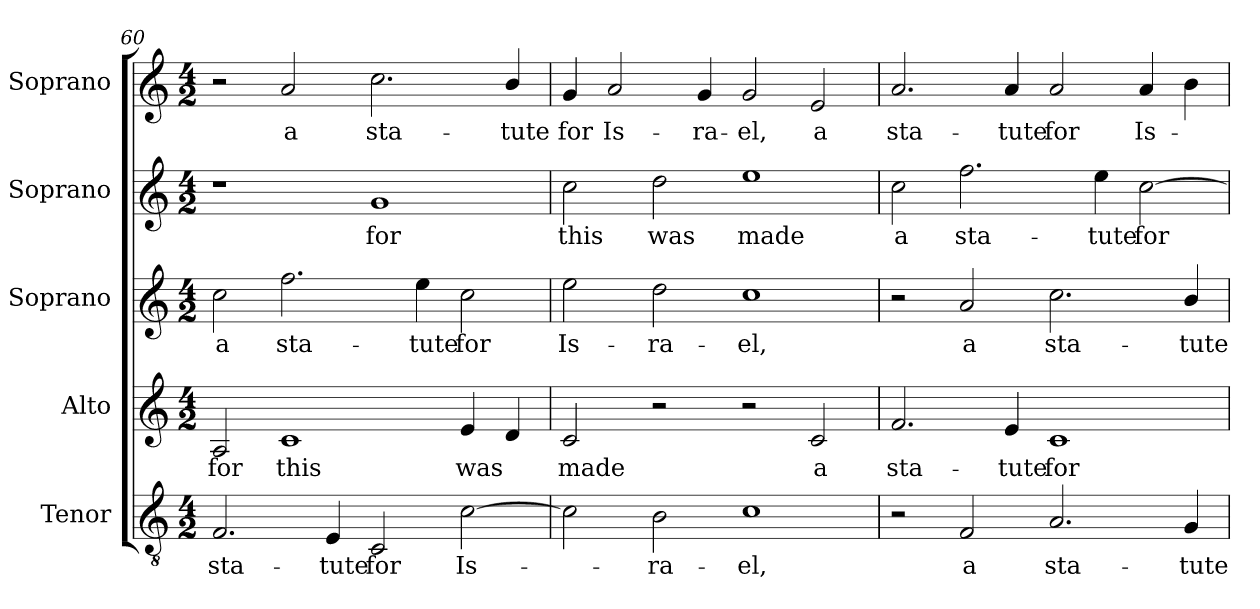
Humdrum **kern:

**kern	**text	**kern	**text	**kern	**text	**kern	**text	**kern	**text
*part5	*part5	*part4	*part4	*part3	*part3	*part2	*part2	*part1	*part1
*staff5	*staff5	*staff4	*staff4	*staff3	*staff3	*staff2	*staff2	*staff1	*staff1
*I"Tenor	*	*I"Alto	*	*I"Soprano	*	*I"Soprano	*	*I"Soprano	*
*I'T.	*	*I'A.	*	*I'S.	*	*I'S.	*	*I'S.	*
!!LO:PB:g=z
*clefGv2	*	*clefG2	*	*clefG2	*	*clefG2	*	*clefG2	*
*ITrd7c12	*	*	*	*	*	*	*	*	*
*k[]	*	*k[]	*	*k[]	*	*k[]	*	*k[]	*
*C:	*	*C:	*	*C:	*	*C:	*	*C:	*
*M4/2	*	*M4/2	*	*M4/2	*	*M4/2	*	*M4/2	*
=60	=60	=60	=60	=60	=60	=60	=60	=60	=60
!	!LO:LY:b:color=#000000	!	!	!	!	!	!	!	!
!	!	!	!LO:LY:b:color=#000000	!	!	!	!	!	!
!	!	!	!	!	!LO:LY:b:color=#000000	!	!	!	!
2.FFi/	sta-	2Ai/	for	2cci\	a	1r	.	2r	.
!	!	!	!LO:LY:b:color=#000000	!	!	!	!	!	!
!	!	!	!	!	!LO:LY:b:color=#000000	!	!	!	!
!	!	!	!	!	!	!	!	!	!LO:LY:b:color=#000000
.	.	1ci	this	2.ffi\	sta-	.	.	2ai/	a
!	!LO:LY:b:color=#000000	!	!	!	!	!	!	!	!
4EEi/	-tute	.	.	.	.	.	.	.	.
!	!LO:LY:b:color=#000000	!	!	!	!	!	!	!	!
!	!	!	!	!	!	!	!LO:LY:b:color=#000000	!	!
!	!	!	!	!	!	!	!	!	!LO:LY:b:color=#000000
2CCi/	for	.	.	.	.	1gi	for	2.cci\	sta-
!	!	!	!	!	!LO:LY:b:color=#000000	!	!	!	!
.	.	.	.	4eei\	-tute	.	.	.	.
!	!LO:LY:b:color=#000000	!	!	!	!	!	!	!	!
!	!	!	!LO:LY:b:color=#000000	!	!	!	!	!	!
!	!	!	!	!	!LO:LY:b:color=#000000	!	!	!	!
[2Ci\	Is-	4ei/	was	2cci\	for	.	.	.	.
!	!	!	!	!	!	!	!	!	!LO:LY:b:color=#000000
.	.	4di/	.	.	.	.	.	4bi/	-tute
=61	=61	=61	=61	=61	=61	=61	=61	=61	=61
!	!	!	!LO:LY:b:color=#000000	!	!	!	!	!	!
!	!	!	!	!	!LO:LY:b:color=#000000	!	!	!	!
!	!	!	!	!	!	!	!LO:LY:b:color=#000000	!	!
!	!	!	!	!	!	!	!	!	!LO:LY:b:color=#000000
2Ci\]	.	2ci/	made	2eei\	Is-	2cci\	this	4gi/	for
!	!	!	!	!	!	!	!	!	!LO:LY:b:color=#000000
.	.	.	.	.	.	.	.	2ai/	Is-
!	!LO:LY:b:color=#000000	!	!	!	!	!	!	!	!
!	!	!	!	!	!LO:LY:b:color=#000000	!	!	!	!
!	!	!	!	!	!	!	!LO:LY:b:color=#000000	!	!
2BBi\	-ra-	2r	.	2ddi\	-ra-	2ddi\	was	.	.
!	!	!	!	!	!	!	!	!	!LO:LY:b:color=#000000
.	.	.	.	.	.	.	.	4gi/	-ra-
!	!LO:LY:b:color=#000000	!	!	!	!	!	!	!	!
!	!	!	!	!	!LO:LY:b:color=#000000	!	!	!	!
!	!	!	!	!	!	!	!LO:LY:b:color=#000000	!	!
!	!	!	!	!	!	!	!	!	!LO:LY:b:color=#000000
1Ci	-el,	2r	.	1cci	-el,	1eei	made	2gi/	-el,
!	!	!	!LO:LY:b:color=#000000	!	!	!	!	!	!
!	!	!	!	!	!	!	!	!	!LO:LY:b:color=#000000
.	.	2ci/	a	.	.	.	.	2ei/	a
=62	=62	=62	=62	=62	=62	=62	=62	=62	=62
!	!	!	!LO:LY:b:color=#000000	!	!	!	!	!	!
!	!	!	!	!	!	!	!LO:LY:b:color=#000000	!	!
!	!	!	!	!	!	!	!	!	!LO:LY:b:color=#000000
2r	.	2.fi/	sta-	2r	.	2cci\	a	2.ai/	sta-
!	!LO:LY:b:color=#000000	!	!	!	!	!	!	!	!
!	!	!	!	!	!LO:LY:b:color=#000000	!	!	!	!
!	!	!	!	!	!	!	!LO:LY:b:color=#000000	!	!
2FFi/	a	.	.	2ai/	a	2.ffi\	sta-	.	.
!	!	!	!LO:LY:b:color=#000000	!	!	!	!	!	!
!	!	!	!	!	!	!	!	!	!LO:LY:b:color=#000000
.	.	4ei/	-tute	.	.	.	.	4ai/	-tute
!	!LO:LY:b:color=#000000	!	!	!	!	!	!	!	!
!	!	!	!LO:LY:b:color=#000000	!	!	!	!	!	!
!	!	!	!	!	!LO:LY:b:color=#000000	!	!	!	!
!	!	!	!	!	!	!	!	!	!LO:LY:b:color=#000000
2.AAi/	sta-	1ci	for	2.cci\	sta-	.	.	2ai/	for
!	!	!	!	!	!	!	!LO:LY:b:color=#000000	!	!
.	.	.	.	.	.	4eei\	-tute	.	.
!	!	!	!	!	!	!	!LO:LY:b:color=#000000	!	!
!	!	!	!	!	!	!	!	!	!LO:LY:b:color=#000000
.	.	.	.	.	.	[2cci\	for	4ai/	Is-
!	!LO:LY:b:color=#000000	!	!	!	!	!	!	!	!
!	!	!	!	!	!LO:LY:b:color=#000000	!	!	!	!
4GGi/	-tute	.	.	4bi/	-tute	.	.	4bi\	.
=	=	=	=	=	=	=	=	=	=
*-	*-	*-	*-	*-	*-	*-	*-	*-	*-
